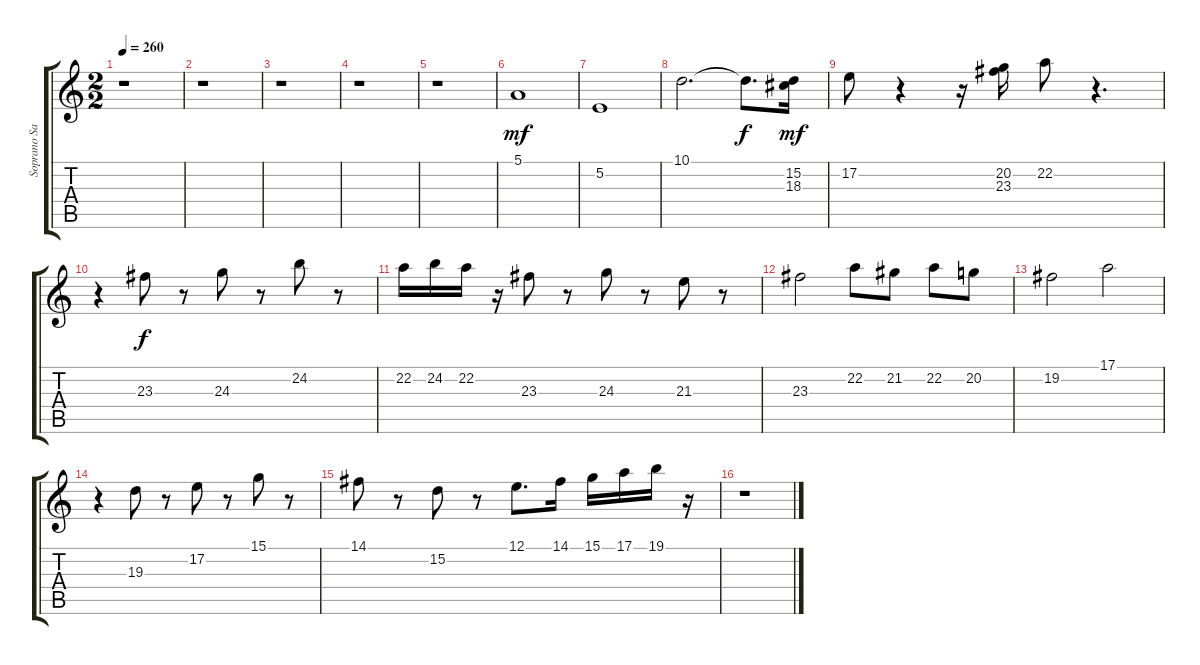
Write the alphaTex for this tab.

\track ("Soprano Sax" "Soprano Sa") {instrument sopranosax}
\staff {score tabs}
\tuning (E4 B3 G3 D3 A2 E2) {hide}
\ts (2 2)
\tempo 260
\clef g2
\ks c
r.1{dy mf} |
r.1 |
r.1 |
r.1 |
r.1 |
5.1.1 |
5.2.1 |
10.1.2{d} 10.1{t}.8{d dy f} (15.2 18.3).16{dy mf} |
17.2.8 r.4 r.16 (20.2 23.3).16 22.2.8 r.4{d} |
r.4 23.3.8{dy f} r.8 24.3.8 r.8 24.2.8 r.8 |
22.2.16 24.2.16 22.2.16 r.16 23.3.8 r.8 24.3.8 r.8 21.3.8 r.8 |
23.3.2 22.2.8 21.2.8 22.2.8 20.2.8 |
19.2.2 17.1.2 |
r.4 19.3.8 r.8 17.2.8 r.8 15.1.8 r.8 |
14.1.8 r.8 15.2.8 r.8 12.1.8{d} 14.1.16 15.1.16 17.1.16 19.1.16 r.16 |
r.1
